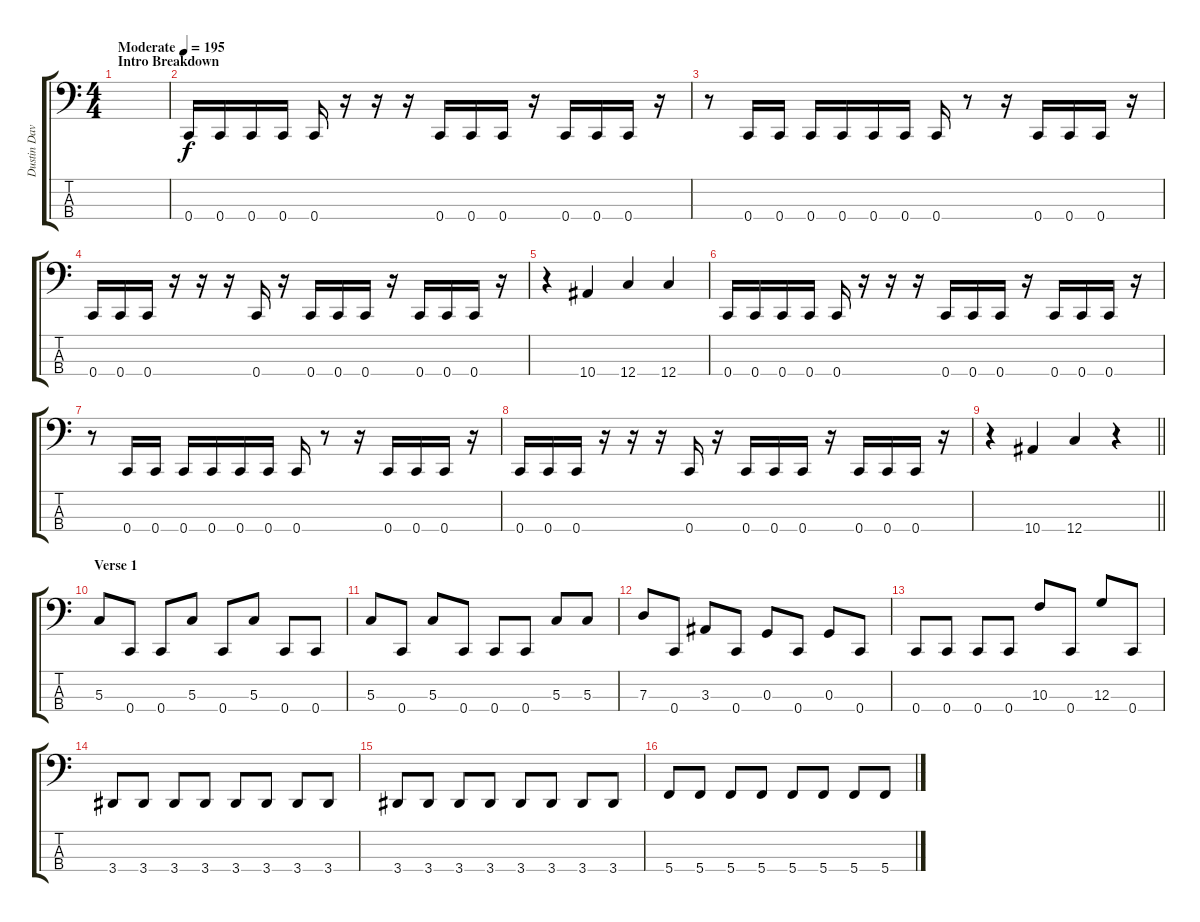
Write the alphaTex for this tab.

\track ("Dustin Davidson" "Dustin Dav") {instrument electricbasspick}
\staff {score tabs}
\tuning (F2 C2 G1 C1) {hide}
\ts (4 4)
\section ("" "Intro Breakdown")
\tempo (195 "Moderate")
\clef f4
\ks c
|
0.4.16 0.4.16 0.4.16 0.4.16 0.4.16 r.16 r.16 r.16 0.4.16 0.4.16 0.4.16 r.16 0.4.16 0.4.16 0.4.16 r.16 |
r.8 0.4.16 0.4.16 0.4.16 0.4.16 0.4.16 0.4.16 0.4.16 r.8 r.16 0.4.16 0.4.16 0.4.16 r.16 |
0.4.16 0.4.16 0.4.16 r.16 r.16 r.16 0.4.16 r.16 0.4.16 0.4.16 0.4.16 r.16 0.4.16 0.4.16 0.4.16 r.16 |
r.4 10.4.4 12.4.4 12.4.4 |
0.4.16 0.4.16 0.4.16 0.4.16 0.4.16 r.16 r.16 r.16 0.4.16 0.4.16 0.4.16 r.16 0.4.16 0.4.16 0.4.16 r.16 |
r.8 0.4.16 0.4.16 0.4.16 0.4.16 0.4.16 0.4.16 0.4.16 r.8 r.16 0.4.16 0.4.16 0.4.16 r.16 |
0.4.16 0.4.16 0.4.16 r.16 r.16 r.16 0.4.16 r.16 0.4.16 0.4.16 0.4.16 r.16 0.4.16 0.4.16 0.4.16 r.16 |
\barLineRight lightlight
r.4 10.4.4 12.4.4 r.4 |
\section ("" "Verse 1")
5.3.8 0.4.8 0.4.8 5.3.8 0.4.8 5.3.8 0.4.8 0.4.8 |
5.3.8 0.4.8 5.3.8 0.4.8 0.4.8 0.4.8 5.3.8 5.3.8 |
7.3.8 0.4.8 3.3.8 0.4.8 0.3.8 0.4.8 0.3.8 0.4.8 |
0.4.8 0.4.8 0.4.8 0.4.8 10.3.8 0.4.8 12.3.8 0.4.8 |
3.4.8 3.4.8 3.4.8 3.4.8 3.4.8 3.4.8 3.4.8 3.4.8 |
3.4.8 3.4.8 3.4.8 3.4.8 3.4.8 3.4.8 3.4.8 3.4.8 |
5.4.8 5.4.8 5.4.8 5.4.8 5.4.8 5.4.8 5.4.8 5.4.8
